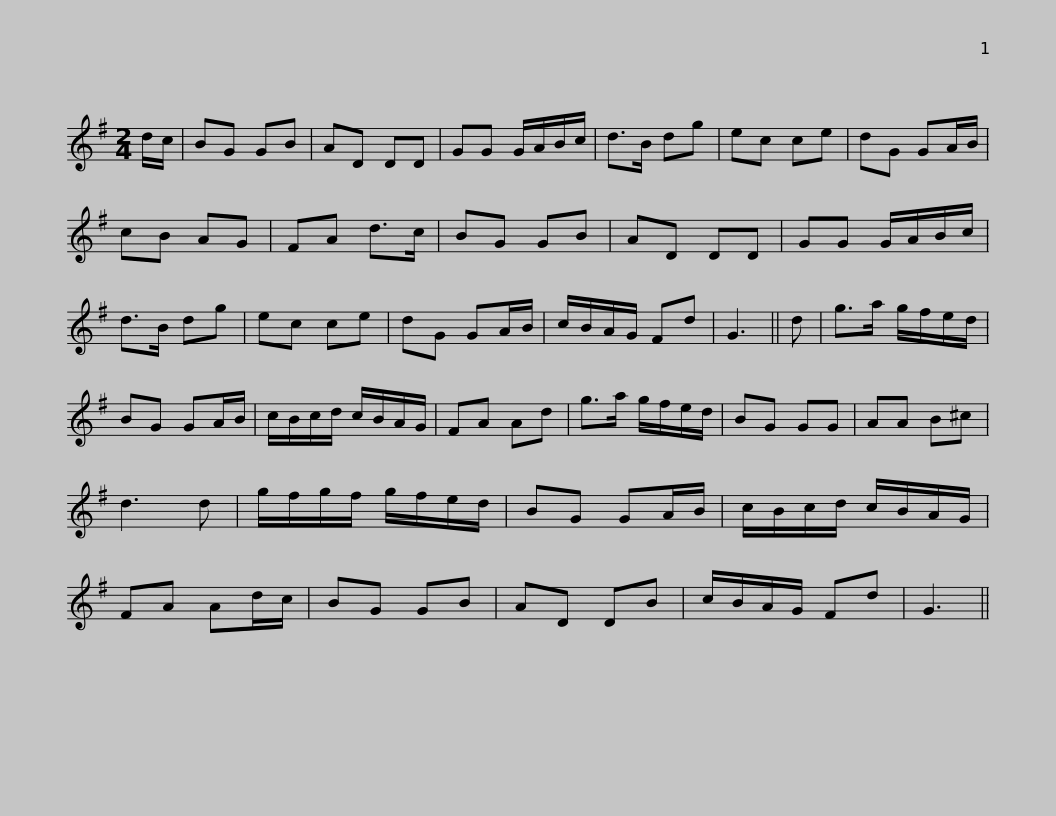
X:1
L:1/8
M:2/4
I:linebreak $
K:G
V:1 treble
V:1
 d/c/ | BG GB | AD DD | GG G/A/B/c/ | d>B dg | %5
 ec ce | dG GA/B/ | cB AG | FA d>c | BG GB |$ %10
 AD DD | GG G/A/B/c/ | d>B dg | ec ce | dG GA/B/ | %15
 c/B/A/G/ Fd | G3 || d | g>a g/f/e/d/ | BG GA/B/ |$ %20
 c/B/c/d/ c/B/A/G/ | FA Ad | g>a g/f/e/d/ | BG GG | AA B^c | %25
 d3 d | g/f/g/f/ g/f/e/d/ | BG GA/B/ |$ c/B/c/d/ c/B/A/G/ | FA Ad/c/ | %30
 BG GB | AD DB | c/B/A/G/ Fd | G3 || %34
